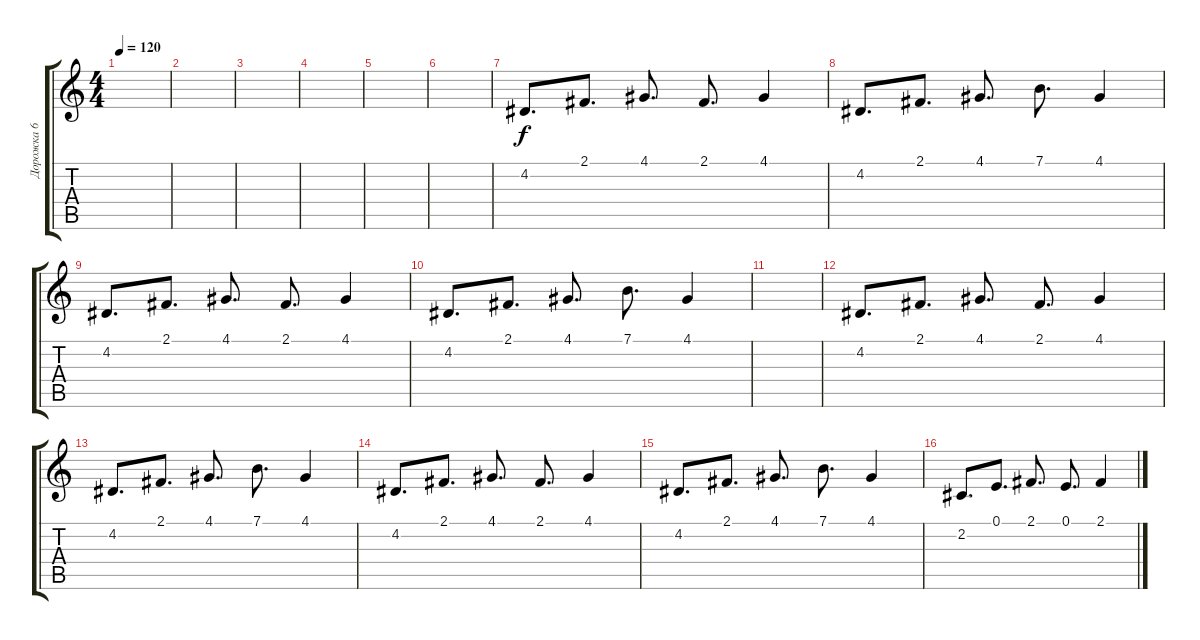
\track ("Дорожка 6" "Дорожка 6") {instrument lead2sawtooth}
\staff {score tabs}
\tuning (E4 B3 G3 D3 A2 E2) {hide}
\ts (4 4)
\tempo 120
\clef g2
\ks c
|
|
|
|
|
|
4.2.8{d dy f} 2.1.8{d} 4.1.8{d} 2.1.8{d} 4.1.4 |
4.2.8{d} 2.1.8{d} 4.1.8{d} 7.1.8{d} 4.1.4 |
4.2.8{d} 2.1.8{d} 4.1.8{d} 2.1.8{d} 4.1.4 |
4.2.8{d} 2.1.8{d} 4.1.8{d} 7.1.8{d} 4.1.4 |
|
4.2.8{d} 2.1.8{d} 4.1.8{d} 2.1.8{d} 4.1.4 |
4.2.8{d} 2.1.8{d} 4.1.8{d} 7.1.8{d} 4.1.4 |
4.2.8{d} 2.1.8{d} 4.1.8{d} 2.1.8{d} 4.1.4 |
4.2.8{d} 2.1.8{d} 4.1.8{d} 7.1.8{d} 4.1.4 |
2.2.8{d} 0.1.8{d} 2.1.8{d} 0.1.8{d} 2.1.4
